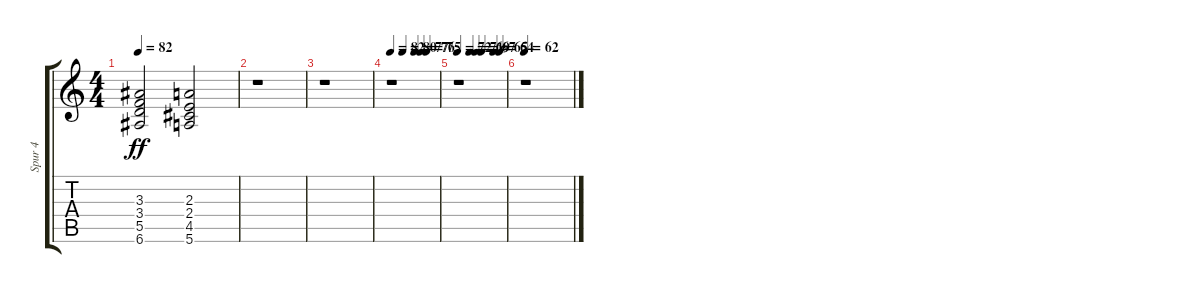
\track ("Spur 4" "Spur 4") {instrument overdrivenguitar}
\staff {score tabs}
\tuning (E4 B3 G3 D3 A2 E2) {hide}
\ts (4 4)
\tempo 82
\clef g2
\ks c
(3.3 3.4 5.5 6.6).2{dy ff} (2.3 2.4 4.5 5.6).2 |
r.1 |
r.1 |
\tempo 82
\tempo (80 0.25)
\tempo (77 0.5)
\tempo (76 0.625)
\tempo (75 0.75)
r.1 |
\tempo 72
\tempo (71 0.25)
\tempo (69 0.375)
\tempo (67 0.5)
\tempo (65 0.75)
\tempo (64 0.875)
r.1 |
\tempo 62
r.1
